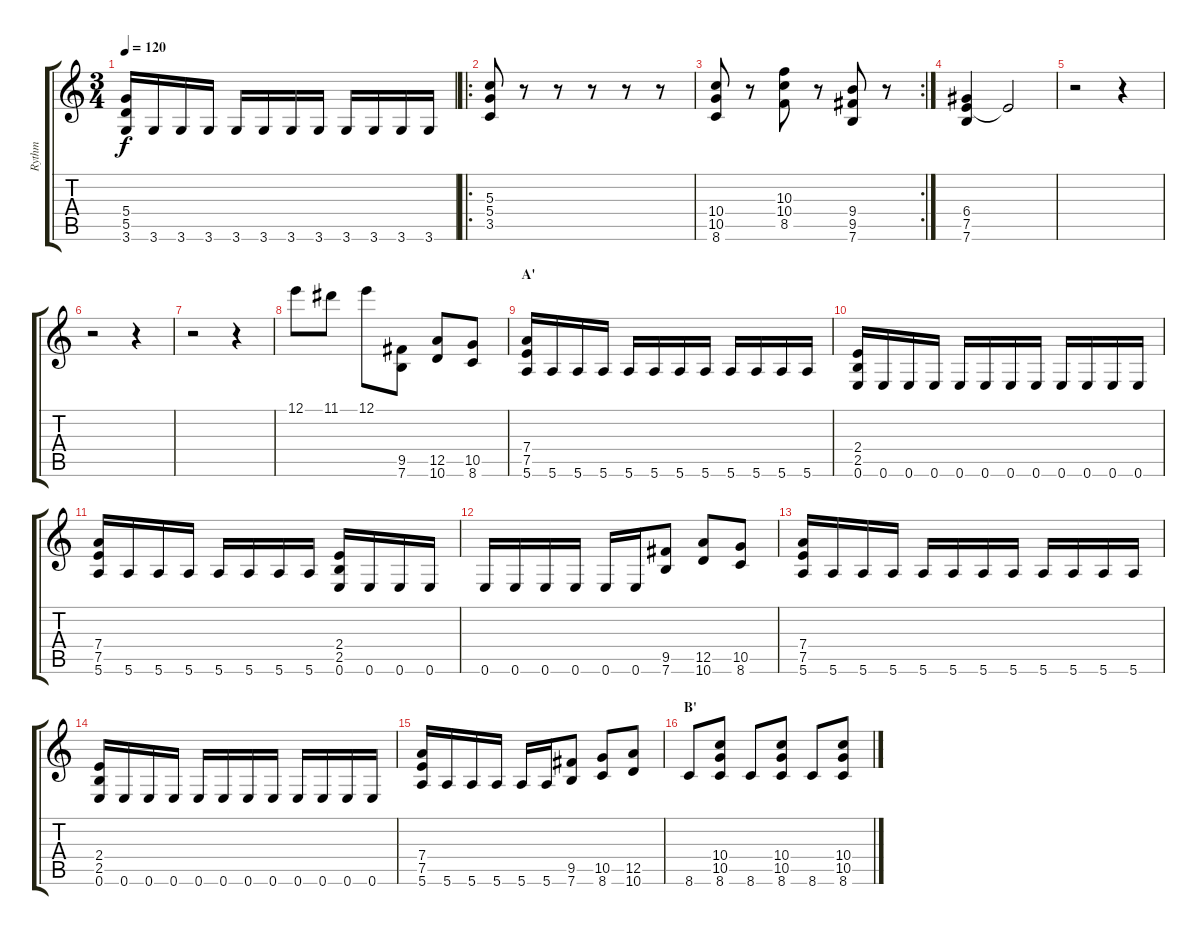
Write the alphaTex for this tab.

\track ("Rythm" "Rythm") {instrument distortionguitar}
\staff {score tabs}
\tuning (E4 B3 G3 D3 A2 E2) {hide}
\ts (3 4)
\tempo 120
\clef g2
\ks c
(5.4 5.5 3.6).16{dy f} 3.6.16 3.6.16 3.6.16 3.6.16 3.6.16 3.6.16 3.6.16 3.6.16 3.6.16 3.6.16 3.6.16 |
\ro
(5.3 5.4 3.5).8 r.8 r.8 r.8 r.8 r.8 |
\rc 2
(10.4 10.5 8.6).8 r.8 (10.3 10.4 8.5).8 r.8 (9.4 9.5 7.6).8 r.8 |
(6.4 7.5 7.6).4 7.5{t}.2 |
r.2 r.4 |
r.2 r.4 |
r.2 r.4 |
12.1.8 11.1.8 12.1.8 (9.5 7.6).8 (12.5 10.6).8 (10.5 8.6).8 |
\section ("" "A'")
(7.4 7.5 5.6).16 5.6.16 5.6.16 5.6.16 5.6.16 5.6.16 5.6.16 5.6.16 5.6.16 5.6.16 5.6.16 5.6.16 |
(2.4 2.5 0.6).16 0.6.16 0.6.16 0.6.16 0.6.16 0.6.16 0.6.16 0.6.16 0.6.16 0.6.16 0.6.16 0.6.16 |
(7.4 7.5 5.6).16 5.6.16 5.6.16 5.6.16 5.6.16 5.6.16 5.6.16 5.6.16 (2.4 2.5 0.6).16 0.6.16 0.6.16 0.6.16 |
0.6.16 0.6.16 0.6.16 0.6.16 0.6.16 0.6.16 (9.5 7.6).8 (12.5 10.6).8 (10.5 8.6).8 |
(7.4 7.5 5.6).16 5.6.16 5.6.16 5.6.16 5.6.16 5.6.16 5.6.16 5.6.16 5.6.16 5.6.16 5.6.16 5.6.16 |
(2.4 2.5 0.6).16 0.6.16 0.6.16 0.6.16 0.6.16 0.6.16 0.6.16 0.6.16 0.6.16 0.6.16 0.6.16 0.6.16 |
(7.4 7.5 5.6).16 5.6.16 5.6.16 5.6.16 5.6.16 5.6.16 (9.5 7.6).8 (10.5 8.6).8 (12.5 10.6).8 |
\section ("" "B'")
8.6.8 (10.4 10.5 8.6).8 8.6.8 (10.4 10.5 8.6).8 8.6.8 (10.4 10.5 8.6).8
